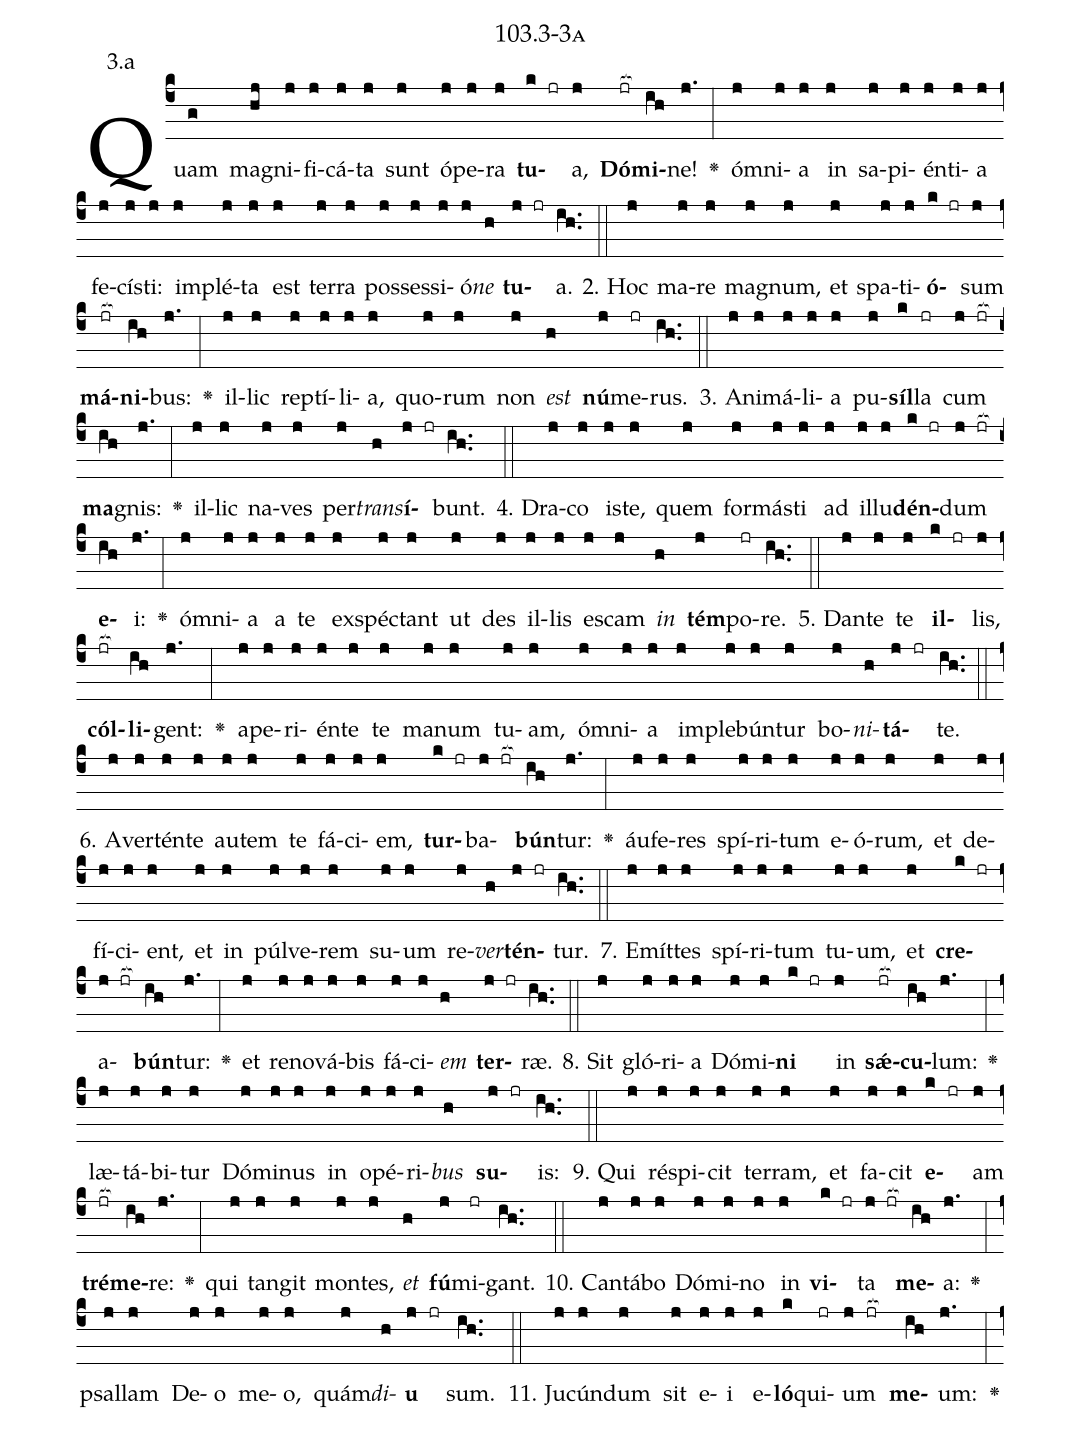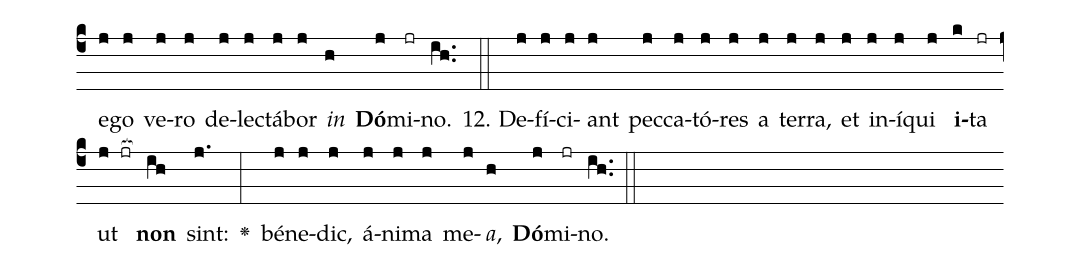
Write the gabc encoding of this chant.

name: 103.3-3a;
annotation: 3.a;
%%
(c4)Quam(g) ma(hj)gni(j)fi(j)cá(j)ta(j) sunt(j) ó(j)pe(j)ra(j) <b>tu</b>(k jr)a,(j) <b>Dó</b>(jr[ocb:1{])<b>mi</b>(ih[ocb:0}])ne!(j.) <v>\greheightstar</v>(:) óm(j)ni(j)a(j) in(j) sa(j)pi(j)én(j)ti(j)a(j) fe(j)cís(j)ti:(j) im(j)plé(j)ta(j) est(j) ter(j)ra(j) pos(j)ses(j)si(j)ó(j)<i>ne</i>(h) <b>tu</b>(j jr)a.(ih..) (::)
2. Hoc(j) ma(j)re(j) ma(j)gnum,(j) et(j) spa(j)ti(j)<b>ó</b>(k jr)sum(j) <b>má</b>(jr[ocb:1{])<b>ni</b>(ih[ocb:0}])bus:(j.) <v>\greheightstar</v>(:) il(j)lic(j) rep(j)tí(j)li(j)a,(j) quo(j)rum(j) non(j) <i>est</i>(h) <b>nú</b>(j)me(jr)rus.(ih..) (::)
3. A(j)ni(j)má(j)li(j)a(j) pu(j)<b>síl</b>(k)la(jr) cum(j jr[ocb:1{]) <b>ma</b>(ih[ocb:0}])gnis:(j.) <v>\greheightstar</v>(:) il(j)lic(j) na(j)ves(j) per(j)<i>trans</i>(h)<b>í</b>(j jr)bunt.(ih..) (::)
4. Dra(j)co(j) is(j)te,(j) quem(j) for(j)más(j)ti(j) ad(j) il(j)lu(j)<b>dén</b>(k jr)dum(j jr[ocb:1{]) <b>e</b>(ih[ocb:0}])i:(j.) <v>\greheightstar</v>(:) óm(j)ni(j)a(j) a(j) te(j) ex(j)spéc(j)tant(j) ut(j) des(j) il(j)lis(j) es(j)cam(j) <i>in</i>(h) <b>tém</b>(j)po(jr)re.(ih..) (::)
5. Dan(j)te(j) te(j) <b>il</b>(k jr)lis,(j) <b>cól</b>(jr[ocb:1{])<b>li</b>(ih[ocb:0}])gent:(j.) <v>\greheightstar</v>(:) a(j)pe(j)ri(j)én(j)te(j) te(j) ma(j)num(j) tu(j)am,(j) óm(j)ni(j)a(j) im(j)ple(j)bún(j)tur(j) bo(j)<i>ni</i>(h)<b>tá</b>(j jr)te.(ih..) (::)
6. A(j)ver(j)tén(j)te(j) au(j)tem(j) te(j) fá(j)ci(j)em,(j) <b>tur</b>(k jr)ba(j jr[ocb:1{])<b>bún</b>(ih[ocb:0}])tur:(j.) <v>\greheightstar</v>(:) áu(j)fe(j)res(j) spí(j)ri(j)tum(j) e(j)ó(j)rum,(j) et(j) de(j)fí(j)ci(j)ent,(j) et(j) in(j) púl(j)ve(j)rem(j) su(j)um(j) re(j)<i>ver</i>(h)<b>tén</b>(j jr)tur.(ih..) (::)
7. E(j)mít(j)tes(j) spí(j)ri(j)tum(j) tu(j)um,(j) et(j) <b>cre</b>(k jr)a(j jr[ocb:1{])<b>bún</b>(ih[ocb:0}])tur:(j.) <v>\greheightstar</v>(:) et(j) re(j)no(j)vá(j)bis(j) fá(j)ci(j)<i>em</i>(h) <b>ter</b>(j jr)ræ.(ih..) (::)
8. Sit(j) gló(j)ri(j)a(j) Dó(j)mi(j)<b>ni</b>(k jr) in(j) <b>sǽ</b>(jr[ocb:1{])<b>cu</b>(ih[ocb:0}])lum:(j.) <v>\greheightstar</v>(:) læ(j)tá(j)bi(j)tur(j) Dó(j)mi(j)nus(j) in(j) o(j)pé(j)ri(j)<i>bus</i>(h) <b>su</b>(j jr)is:(ih..) (::)
9. Qui(j) ré(j)spi(j)cit(j) ter(j)ram,(j) et(j) fa(j)cit(j) <b>e</b>(k jr)am(j) <b>tré</b>(jr[ocb:1{])<b>me</b>(ih[ocb:0}])re:(j.) <v>\greheightstar</v>(:) qui(j) tan(j)git(j) mon(j)tes,(j) <i>et</i>(h) <b>fú</b>(j)mi(jr)gant.(ih..) (::)
10. Can(j)tá(j)bo(j) Dó(j)mi(j)no(j) in(j) <b>vi</b>(k jr)ta(j jr[ocb:1{]) <b>me</b>(ih[ocb:0}])a:(j.) <v>\greheightstar</v>(:) psal(j)lam(j) De(j)o(j) me(j)o,(j) quám(j)<i>di</i>(h)<b>u</b>(j jr) sum.(ih..) (::)
11. Ju(j)cún(j)dum(j) sit(j) e(j)i(j) e(j)<b>ló</b>(k)qui(jr)um(j jr[ocb:1{]) <b>me</b>(ih[ocb:0}])um:(j.) <v>\greheightstar</v>(:) e(j)go(j) ve(j)ro(j) de(j)lec(j)tá(j)bor(j) <i>in</i>(h) <b>Dó</b>(j)mi(jr)no.(ih..) (::)
12. De(j)fí(j)ci(j)ant(j) pec(j)ca(j)tó(j)res(j) a(j) ter(j)ra,(j) et(j) in(j)í(j)qui(j) <b>i</b>(k)ta(jr) ut(j jr[ocb:1{]) <b>non</b>(ih[ocb:0}]) sint:(j.) <v>\greheightstar</v>(:) bé(j)ne(j)dic,(j) á(j)ni(j)ma(j) me(j)<i>a</i>,(h) <b>Dó</b>(j)mi(jr)no.(ih..) (::)
